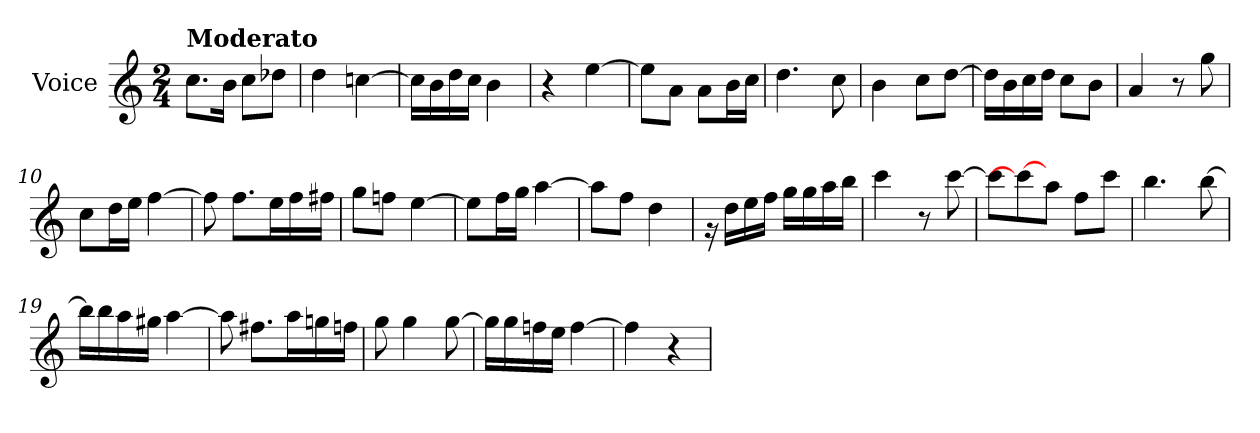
**kern
*part1
*staff1
*I"Voice
*I'V
*clefG2
*k[]
*C:
*M2/4
=1
!LO:TX:a:B:t=Moderato
8.cc\L
16b\Jk
8cc\L
8dd-Xi\J
=2
4dd\
[4ccn\
=3
16cc\LL]
16b\
16dd\
16cc\JJ
4b\
=4
4r
[4ee\
=5
8ee\L]
8a\J
8a\L
16b\L
16cc\JJ
=6
4.dd\
8cc\
!!LO:LB:g=z
=7
4b\
8cc\L
[8dd\J
=8
16dd\LL]
16b\
16cc\
16dd\JJ
8cc\L
8b\J
=9
4a/
8r
8gg\
=10
8cc\L
16dd\L
16ee\JJ
[4ff\
=11
8ff\]
8.ff\L
16ee\L
16ff\
16ff#X\JJ
=12
8gg\L
8ffn\J
[4ee\
!!LO:LB:g=z
=13
8ee\L]
16ff\L
16gg\JJ
[4aa\
=14
8aa\L]
8ff\J
4dd\
=15
16rg
16dd\LL
16ee\
16ff\JJ
16gg\LL
16gg\
16aa\
16bb\JJ
=16
4ccc\
8r
[8ccc\
=17
8ccc\L]
8ccc\_
8aa\J
8ff\L
8ccc\J
=18
4.bb\
[8bb\
!!LO:LB:g=z
=19
16bb\LL]
16bb\
16aa\
16gg#X\JJ
[4aa\
=20
8aa\]
8.ff#X\L
16aa\L
16ggn\
16ffn\JJ
=21
8gg\
4gg\
[8gg\
=22
16gg\LL]
16gg\
16ffn\
16ee\JJ
[4ff\
=23
4ff\]
4r
=
*-
